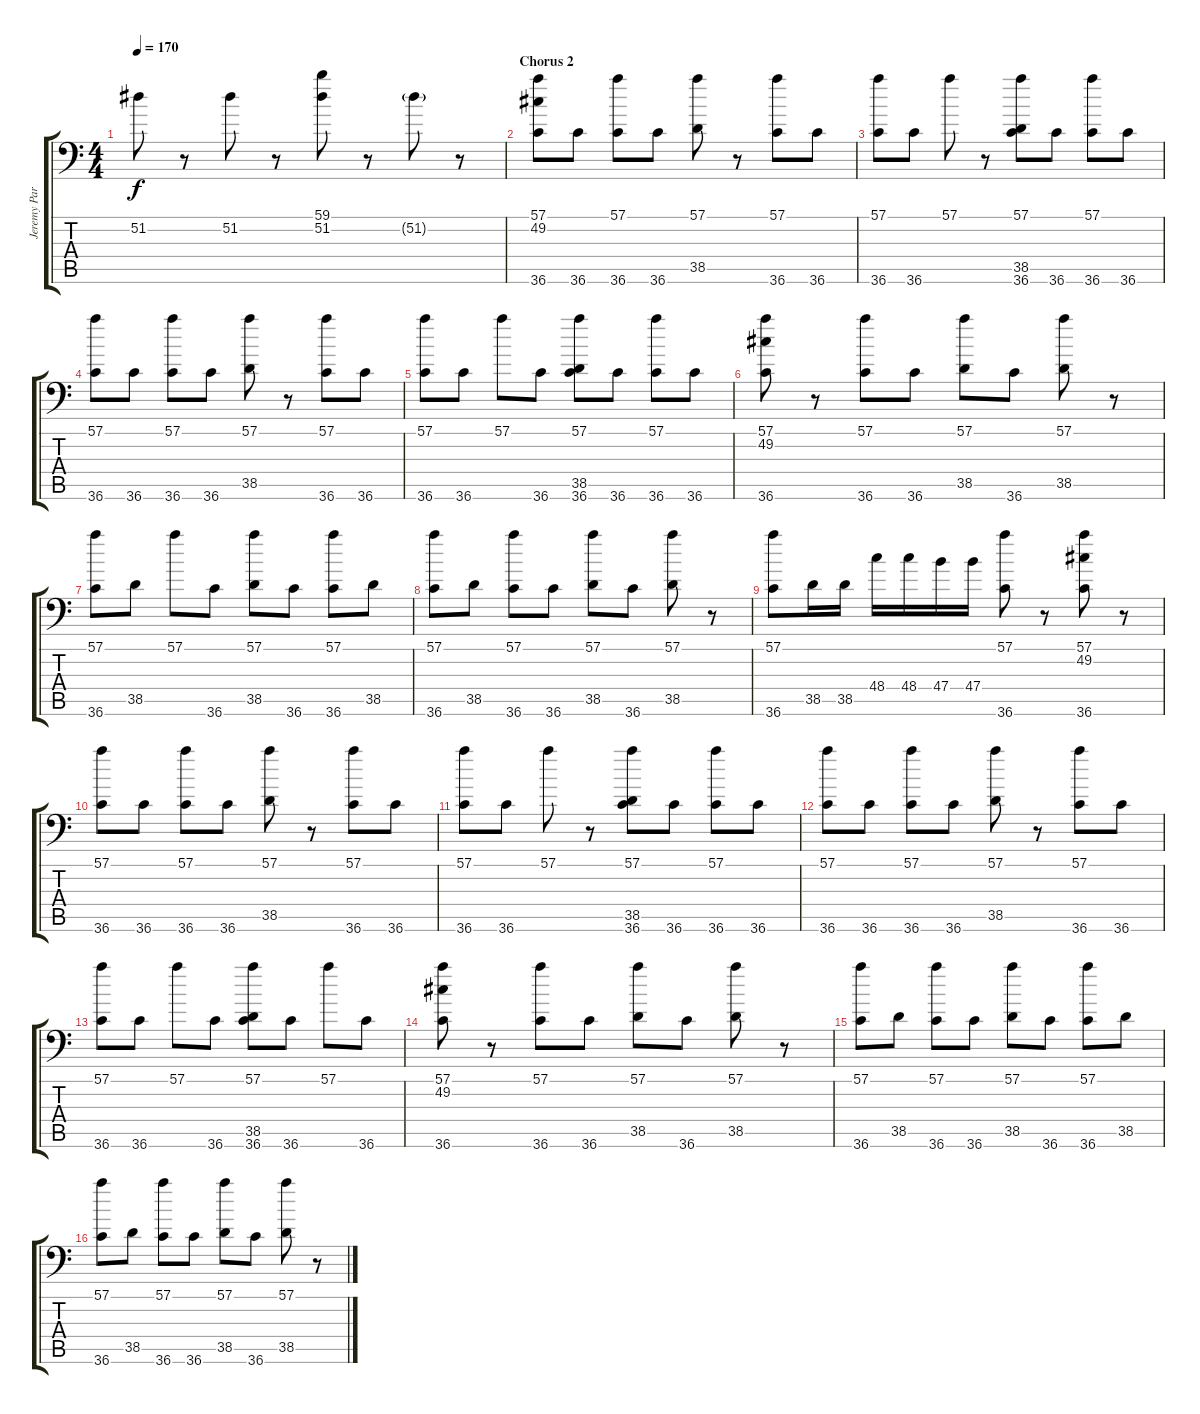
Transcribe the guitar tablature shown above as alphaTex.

\track ("Jeremy Park" "Jeremy Par") {instrument acousticgrandpiano}
\staff {score tabs}
\tuning (C-1 C-1 C-1 C-1 C-1 C-1) {hide}
\ts (4 4)
\tempo 170
\clef f4
\ks c
51.2.8{dy f} r.8 51.2.8 r.8 (59.1 51.2).8 r.8 51.2{g}.8 r.8 |
\section ("" "Chorus 2")
(57.1 49.2 36.6).8 36.6.8 (57.1 36.6).8 36.6.8 (57.1 38.5).8 r.8 (57.1 36.6).8 36.6.8 |
(57.1 36.6).8 36.6.8 57.1.8 r.8 (57.1 38.5 36.6).8 36.6.8 (57.1 36.6).8 36.6.8 |
(57.1 36.6).8 36.6.8 (57.1 36.6).8 36.6.8 (57.1 38.5).8 r.8 (57.1 36.6).8 36.6.8 |
(57.1 36.6).8 36.6.8 57.1.8 36.6.8 (57.1 38.5 36.6).8 36.6.8 (57.1 36.6).8 36.6.8 |
(57.1 49.2 36.6).8 r.8 (57.1 36.6).8 36.6.8 (57.1 38.5).8 36.6.8 (57.1 38.5).8 r.8 |
(57.1 36.6).8 38.5.8 57.1.8 36.6.8 (57.1 38.5).8 36.6.8 (57.1 36.6).8 38.5.8 |
(57.1 36.6).8 38.5.8 (57.1 36.6).8 36.6.8 (57.1 38.5).8 36.6.8 (57.1 38.5).8 r.8 |
(57.1 36.6).8 38.5.16 38.5.16 48.4.16 48.4.16 47.4.16 47.4.16 (57.1 36.6).8 r.8 (57.1 49.2 36.6).8 r.8 |
(57.1 36.6).8 36.6.8 (57.1 36.6).8 36.6.8 (57.1 38.5).8 r.8 (57.1 36.6).8 36.6.8 |
(57.1 36.6).8 36.6.8 57.1.8 r.8 (57.1 38.5 36.6).8 36.6.8 (57.1 36.6).8 36.6.8 |
(57.1 36.6).8 36.6.8 (57.1 36.6).8 36.6.8 (57.1 38.5).8 r.8 (57.1 36.6).8 36.6.8 |
(57.1 36.6).8 36.6.8 57.1.8 36.6.8 (57.1 38.5 36.6).8 36.6.8 57.1.8 36.6.8 |
(57.1 49.2 36.6).8 r.8 (57.1 36.6).8 36.6.8 (57.1 38.5).8 36.6.8 (57.1 38.5).8 r.8 |
(57.1 36.6).8 38.5.8 (57.1 36.6).8 36.6.8 (57.1 38.5).8 36.6.8 (57.1 36.6).8 38.5.8 |
(57.1 36.6).8 38.5.8 (57.1 36.6).8 36.6.8 (57.1 38.5).8 36.6.8 (57.1 38.5).8 r.8
